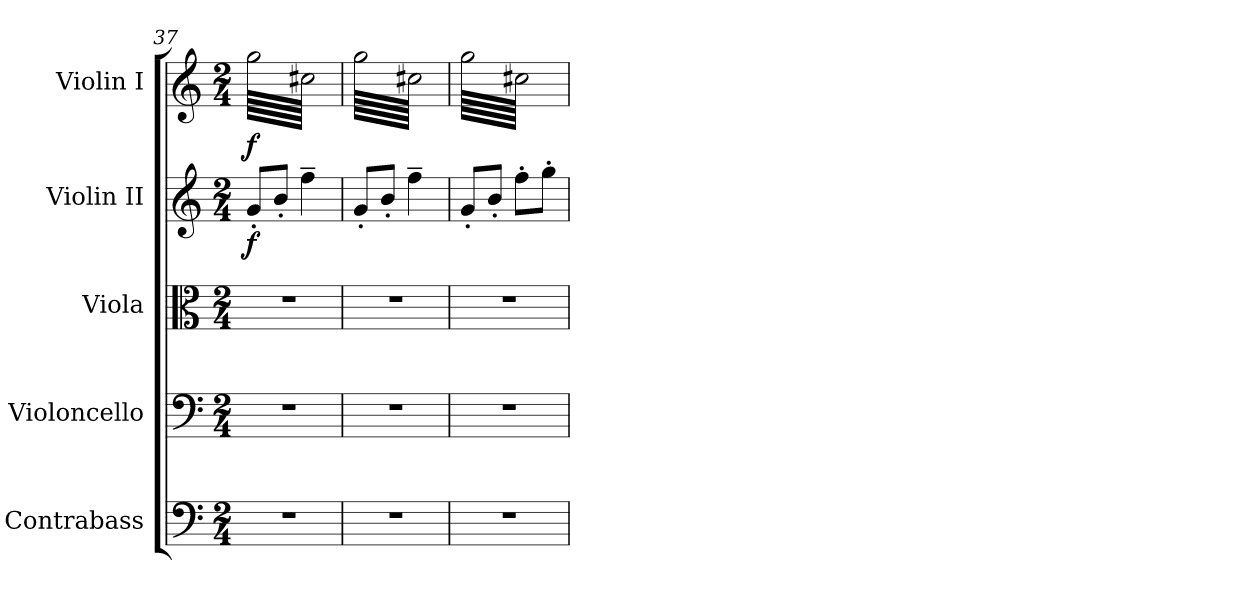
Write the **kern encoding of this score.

**kern	**kern	**kern	**kern	**dynam	**kern	**dynam
*part5	*part4	*part3	*part2	*part2	*part1	*part1
*staff5	*staff4	*staff3	*staff2	*staff2	*staff1	*staff1
*I"Contrabass	*I"Violoncello	*I"Viola	*I"Violin II	*	*I"Violin I	*
*I'Cb.	*I'Vc.	*I'Vla.	*I'Vln. II	*	*I'Vln. I	*
*clefF4	*clefF4	*clefC3	*clefG2	*	*clefG2	*
*ITrd7c12	*	*	*	*	*	*
*k[]	*k[]	*k[]	*k[]	*	*k[]	*
*M2/4	*M2/4	*M2/4	*M2/4	*	*M2/4	*
=37	=37	=37	=37	=37	=37	=37
!	!	!	!	!LO:DY:b	!	!LO:DY:b
*	*	*	*	*	*tremolo	*
2r	2r	2r	8g'/L	f	64gg\LLLL	f
.	.	.	.	.	64cc#X\	.
.	.	.	.	.	64gg\	.
.	.	.	.	.	64cc#X\	.
.	.	.	.	.	64gg\	.
.	.	.	.	.	64cc#X\	.
.	.	.	.	.	64gg\	.
.	.	.	.	.	64cc#X\	.
.	.	.	8b'/J	.	64gg\	.
.	.	.	.	.	64cc#X\	.
.	.	.	.	.	64gg\	.
.	.	.	.	.	64cc#X\	.
.	.	.	.	.	64gg\	.
.	.	.	.	.	64cc#X\	.
.	.	.	.	.	64gg\	.
.	.	.	.	.	64cc#X\	.
.	.	.	4ff~\	.	64gg\	.
.	.	.	.	.	64cc#X\	.
.	.	.	.	.	64gg\	.
.	.	.	.	.	64cc#X\	.
.	.	.	.	.	64gg\	.
.	.	.	.	.	64cc#X\	.
.	.	.	.	.	64gg\	.
.	.	.	.	.	64cc#X\	.
.	.	.	.	.	64gg\	.
.	.	.	.	.	64cc#X\	.
.	.	.	.	.	64gg\	.
.	.	.	.	.	64cc#X\	.
.	.	.	.	.	64gg\	.
.	.	.	.	.	64cc#X\	.
.	.	.	.	.	64gg\	.
.	.	.	.	.	64cc#X\JJJJ	.
=38	=38	=38	=38	=38	=38	=38
2r	2r	2r	8g'/L	.	64gg\LLLL	.
.	.	.	.	.	64cc#X\	.
.	.	.	.	.	64gg\	.
.	.	.	.	.	64cc#X\	.
.	.	.	.	.	64gg\	.
.	.	.	.	.	64cc#X\	.
.	.	.	.	.	64gg\	.
.	.	.	.	.	64cc#X\	.
.	.	.	8b'/J	.	64gg\	.
.	.	.	.	.	64cc#X\	.
.	.	.	.	.	64gg\	.
.	.	.	.	.	64cc#X\	.
.	.	.	.	.	64gg\	.
.	.	.	.	.	64cc#X\	.
.	.	.	.	.	64gg\	.
.	.	.	.	.	64cc#X\	.
.	.	.	4ff~\	.	64gg\	.
.	.	.	.	.	64cc#X\	.
.	.	.	.	.	64gg\	.
.	.	.	.	.	64cc#X\	.
.	.	.	.	.	64gg\	.
.	.	.	.	.	64cc#X\	.
.	.	.	.	.	64gg\	.
.	.	.	.	.	64cc#X\	.
.	.	.	.	.	64gg\	.
.	.	.	.	.	64cc#X\	.
.	.	.	.	.	64gg\	.
.	.	.	.	.	64cc#X\	.
.	.	.	.	.	64gg\	.
.	.	.	.	.	64cc#X\	.
.	.	.	.	.	64gg\	.
.	.	.	.	.	64cc#X\JJJJ	.
=39	=39	=39	=39	=39	=39	=39
2r	2r	2r	8g'/L	.	64gg\LLLL	.
.	.	.	.	.	64cc#X\	.
.	.	.	.	.	64gg\	.
.	.	.	.	.	64cc#X\	.
.	.	.	.	.	64gg\	.
.	.	.	.	.	64cc#X\	.
.	.	.	.	.	64gg\	.
.	.	.	.	.	64cc#X\	.
.	.	.	8b'/J	.	64gg\	.
.	.	.	.	.	64cc#X\	.
.	.	.	.	.	64gg\	.
.	.	.	.	.	64cc#X\	.
.	.	.	.	.	64gg\	.
.	.	.	.	.	64cc#X\	.
.	.	.	.	.	64gg\	.
.	.	.	.	.	64cc#X\	.
.	.	.	8ff'\L	.	64gg\	.
.	.	.	.	.	64cc#X\	.
.	.	.	.	.	64gg\	.
.	.	.	.	.	64cc#X\	.
.	.	.	.	.	64gg\	.
.	.	.	.	.	64cc#X\	.
.	.	.	.	.	64gg\	.
.	.	.	.	.	64cc#X\	.
.	.	.	8gg'\J	.	64gg\	.
.	.	.	.	.	64cc#X\	.
.	.	.	.	.	64gg\	.
.	.	.	.	.	64cc#X\	.
.	.	.	.	.	64gg\	.
.	.	.	.	.	64cc#X\	.
.	.	.	.	.	64gg\	.
.	.	.	.	.	64cc#X\JJJJ	.
*	*	*	*	*	*Xtremolo	*
.	.	.	.	.	.	.
.	.	.	.	.	.	.
.	.	.	.	.	.	.
.	.	.	.	.	.	.
.	.	.	.	.	.	.
.	.	.	.	.	.	.
.	.	.	.	.	.	.
.	.	.	.	.	.	.
.	.	.	.	.	.	.
.	.	.	.	.	.	.
.	.	.	.	.	.	.
.	.	.	.	.	.	.
.	.	.	.	.	.	.
.	.	.	.	.	.	.
.	.	.	.	.	.	.
.	.	.	.	.	.	.
=	=	=	=	=	=	=
*-	*-	*-	*-	*-	*-	*-
